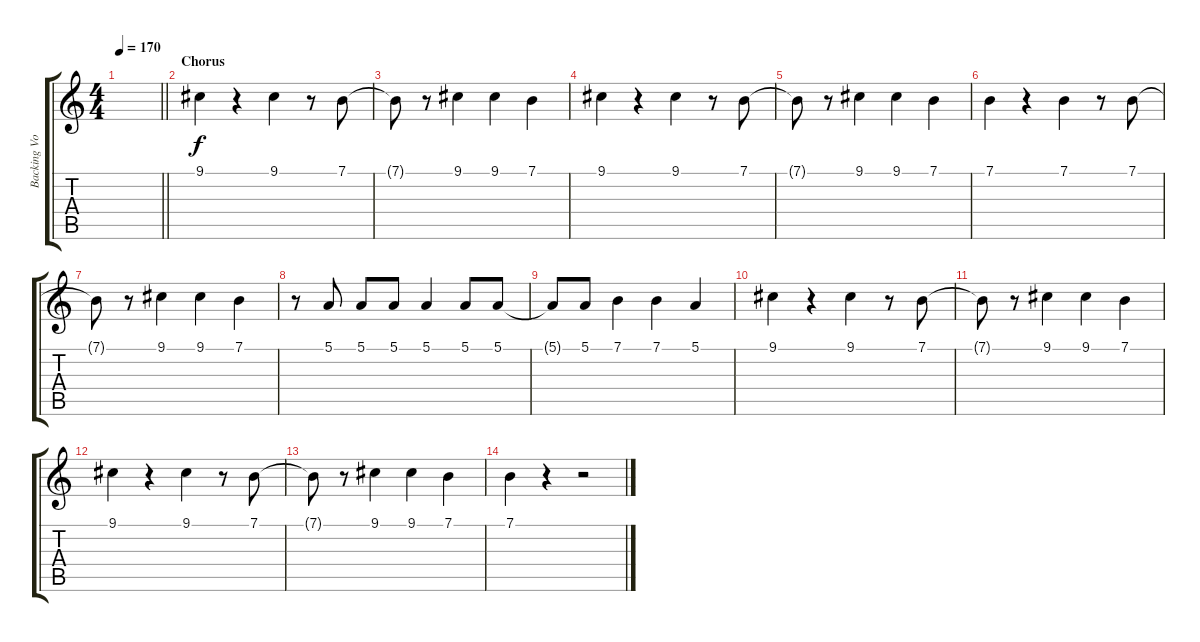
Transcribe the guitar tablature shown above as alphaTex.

\track ("Backing Vocals" "Backing Vo") {instrument lead6voice}
\staff {score tabs}
\tuning (E4 B3 G3 D3 A2 E2) {hide}
\ts (4 4)
\tempo 170
\clef g2
\barLineRight lightlight
\ks c
|
\section ("" "Chorus")
9.1.4 r.4 9.1.4 r.8 7.1.8 |
7.1{t}.8 r.8 9.1.4 9.1.4 7.1.4 |
9.1.4 r.4 9.1.4 r.8 7.1.8 |
7.1{t}.8 r.8 9.1.4 9.1.4 7.1.4 |
7.1.4 r.4 7.1.4 r.8 7.1.8 |
7.1{t}.8 r.8 9.1.4 9.1.4 7.1.4 |
r.8 5.1.8 5.1.8 5.1.8 5.1.4 5.1.8 5.1.8 |
5.1{t}.8 5.1.8 7.1.4 7.1.4 5.1.4 |
9.1.4 r.4 9.1.4 r.8 7.1.8 |
7.1{t}.8 r.8 9.1.4 9.1.4 7.1.4 |
9.1.4 r.4 9.1.4 r.8 7.1.8 |
7.1{t}.8 r.8 9.1.4 9.1.4 7.1.4 |
7.1.4 r.4 r.2
